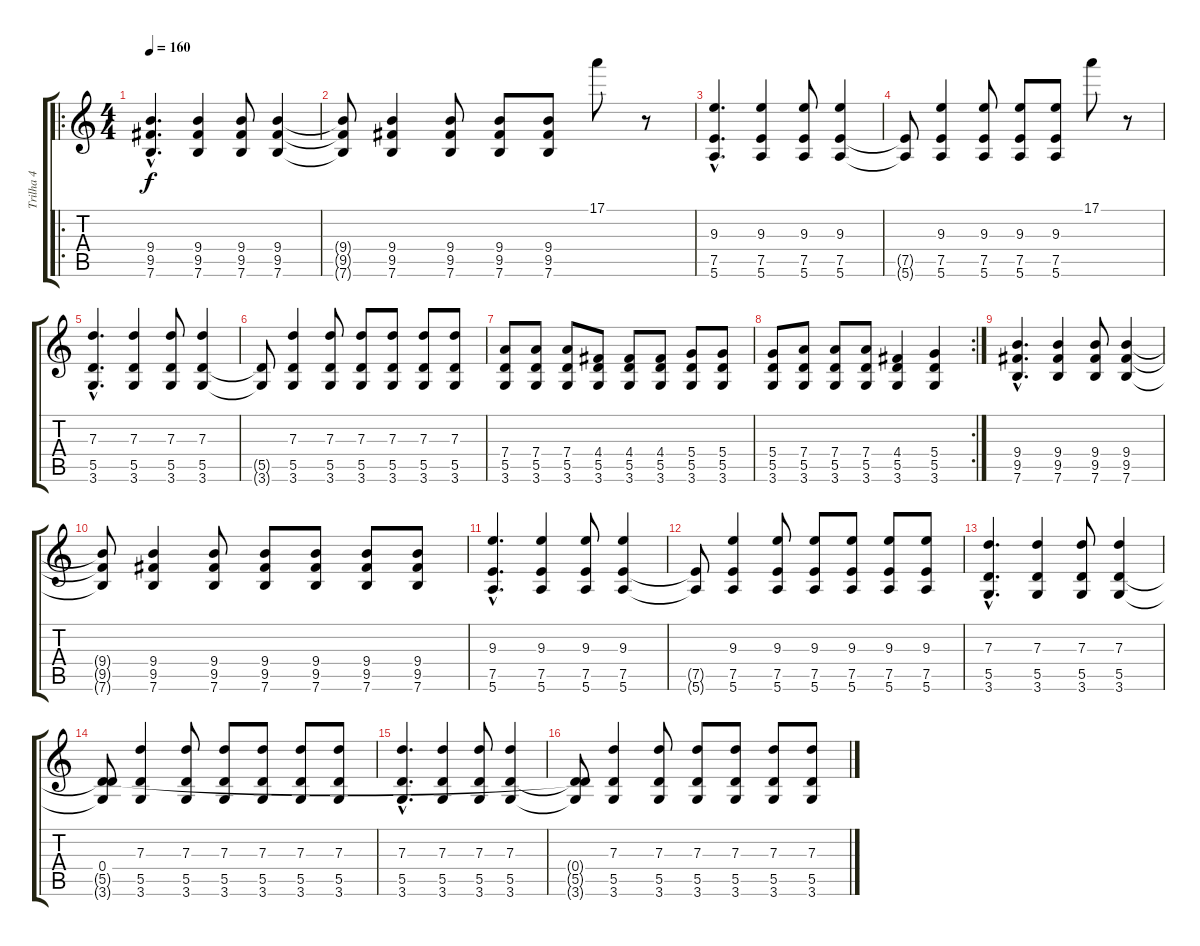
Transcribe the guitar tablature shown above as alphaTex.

\track ("Trilha 4" "Trilha 4") {instrument overdrivenguitar}
\staff {score tabs}
\tuning (E4 B3 G3 D3 A2 E2) {hide}
\ro
\ts (4 4)
\tempo 160
\clef g2
\ks c
(9.4{hac} 9.5{hac} 7.6{hac}).4{d dy f} (9.4 9.5 7.6).4 (9.4 9.5 7.6).8 (9.4 9.5 7.6).4 |
(9.4{t} 9.5{t} 7.6{t}).8 (9.4 9.5 7.6).4 (9.4 9.5 7.6).8 (9.4 9.5 7.6).8 (9.4 9.5 7.6).8 17.1.8 r.8 |
(9.3{hac} 7.5{hac} 5.6{hac}).4{d} (9.3 7.5 5.6).4 (9.3 7.5 5.6).8 (9.3 7.5 5.6).4 |
(7.5{t} 5.6{t}).8 (9.3 7.5 5.6).4 (9.3 7.5 5.6).8 (9.3 7.5 5.6).8 (9.3 7.5 5.6).8 17.1.8 r.8 |
(7.3{hac} 5.5{hac} 3.6{hac}).4{d} (7.3 5.5 3.6).4 (7.3 5.5 3.6).8 (7.3 5.5 3.6).4 |
(5.5{t} 3.6{t}).8 (7.3 5.5 3.6).4 (7.3 5.5 3.6).8 (7.3 5.5 3.6).8 (7.3 5.5 3.6).8 (7.3 5.5 3.6).8 (7.3 5.5 3.6).8 |
(7.4 5.5 3.6).8 (7.4 5.5 3.6).8 (7.4 5.5 3.6).8 (4.4 5.5 3.6).8 (4.4 5.5 3.6).8 (4.4 5.5 3.6).8 (5.4 5.5 3.6).8 (5.4 5.5 3.6).8 |
\rc 2
(5.4 5.5 3.6).8 (7.4 5.5 3.6).8 (7.4 5.5 3.6).8 (7.4 5.5 3.6).8 (4.4 5.5 3.6).4 (5.4 5.5 3.6).4 |
(9.4{hac} 9.5{hac} 7.6{hac}).4{d} (9.4 9.5 7.6).4 (9.4 9.5 7.6).8 (9.4 9.5 7.6).4 |
(9.4{t} 9.5{t} 7.6{t}).8 (9.4 9.5 7.6).4 (9.4 9.5 7.6).8 (9.4 9.5 7.6).8 (9.4 9.5 7.6).8 (9.4 9.5 7.6).8 (9.4 9.5 7.6).8 |
(9.3{hac} 7.5{hac} 5.6{hac}).4{d} (9.3 7.5 5.6).4 (9.3 7.5 5.6).8 (9.3 7.5 5.6).4 |
(7.5{t} 5.6{t}).8 (9.3 7.5 5.6).4 (9.3 7.5 5.6).8 (9.3 7.5 5.6).8 (9.3 7.5 5.6).8 (9.3 7.5 5.6).8 (9.3 7.5 5.6).8 |
(7.3{hac} 5.5{hac} 3.6{hac}).4{d} (7.3 5.5 3.6).4 (7.3 5.5 3.6).8 (7.3 5.5 3.6).4 |
(0.4 5.5{t} 3.6{t}).8 (7.3 5.5 3.6).4 (7.3 5.5 3.6).8 (7.3 5.5 3.6).8 (7.3 5.5 3.6).8 (7.3 5.5 3.6).8 (7.3 5.5 3.6).8 |
(7.3{hac} 5.5{hac} 3.6{hac}).4{d} (7.3 5.5 3.6).4 (7.3 5.5 3.6).8 (7.3 5.5 3.6).4 |
(0.4{t} 5.5{t} 3.6{t}).8 (7.3 5.5 3.6).4 (7.3 5.5 3.6).8 (7.3 5.5 3.6).8 (7.3 5.5 3.6).8 (7.3 5.5 3.6).8 (7.3 5.5 3.6).8
